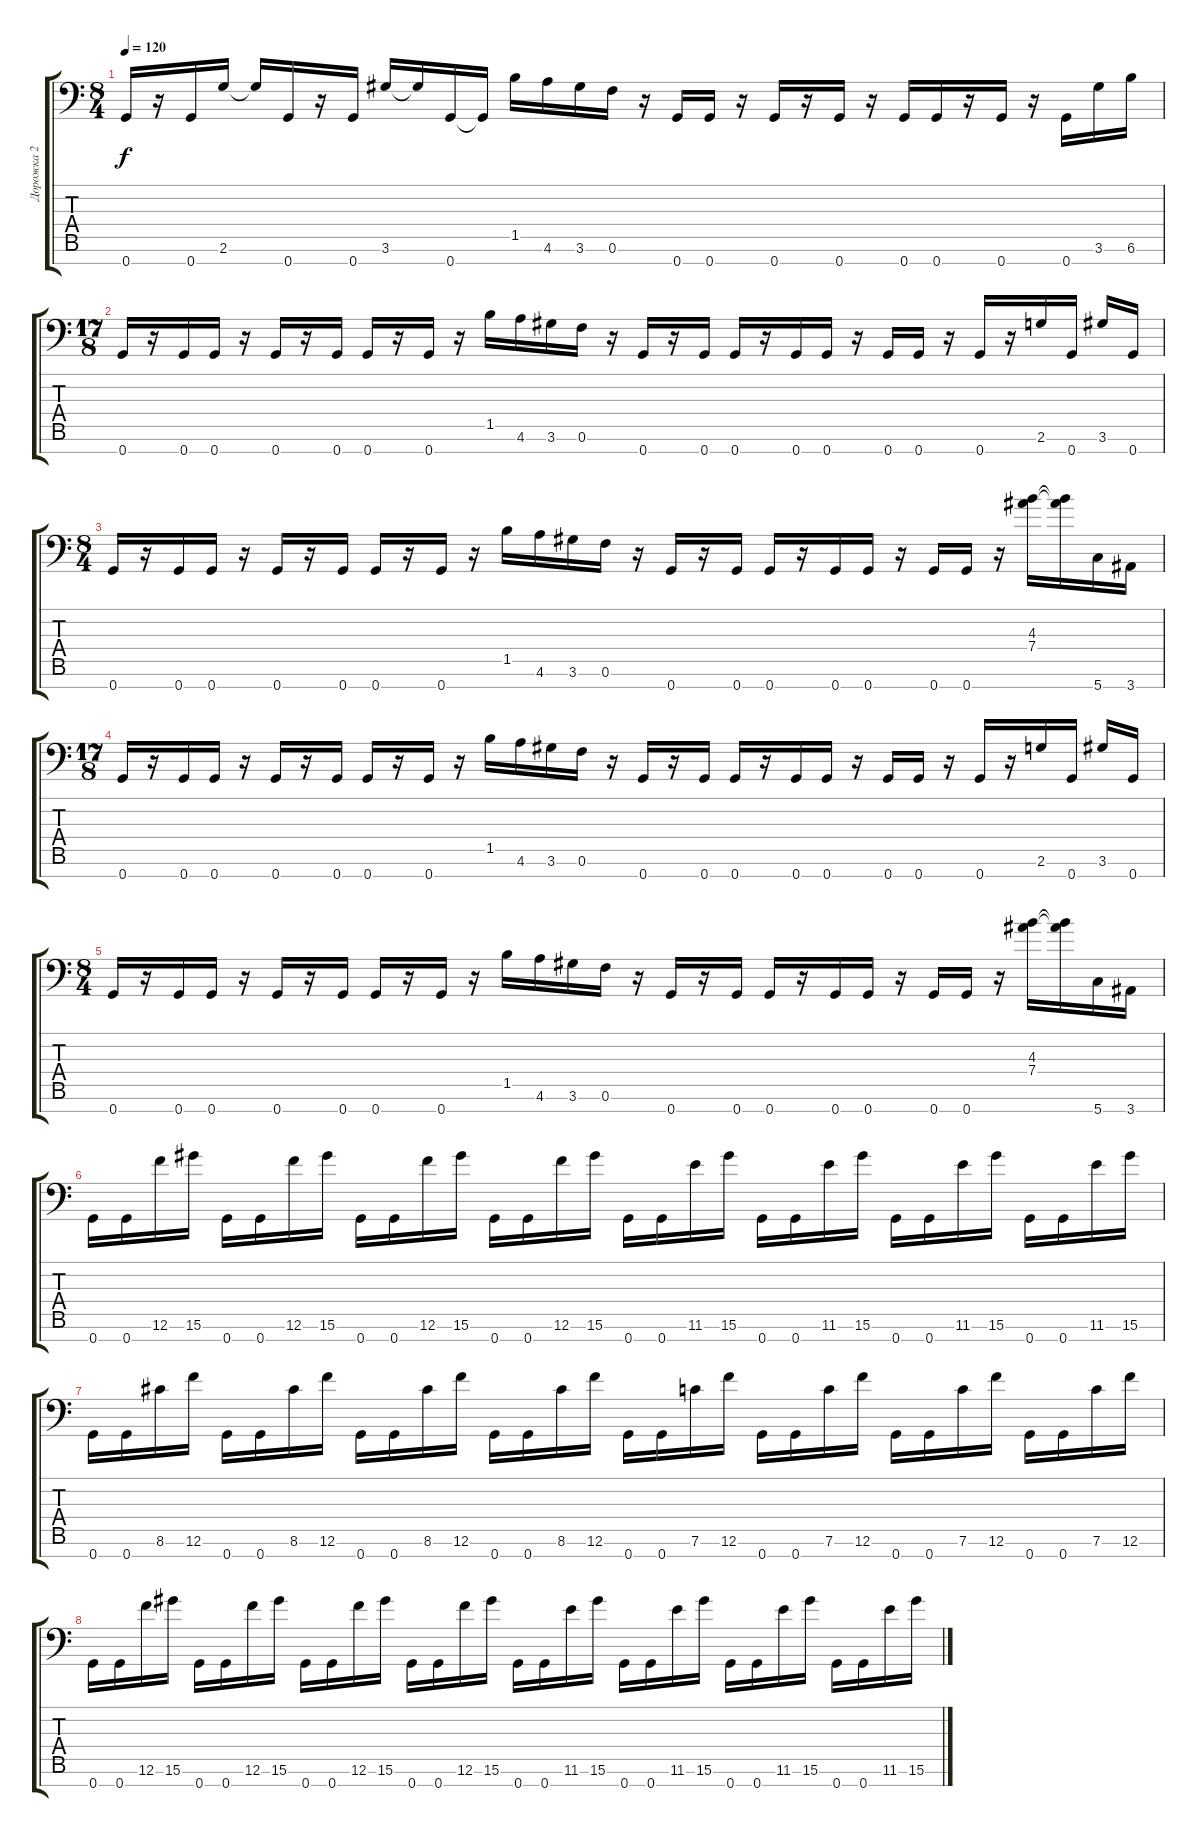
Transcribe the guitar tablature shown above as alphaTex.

\track ("Дорожка 2" "Дорожка 2") {instrument distortionguitar}
\staff {score tabs}
\tuning (E4 C4 G3 Eb3 Bb2 F2 G1) {hide}
\ts (8 4)
\tempo 120
\clef f4
\ks c
0.7.16{dy f} r.16 0.7.16 2.6.16 2.6{t}.16 0.7.16 r.16 0.7.16 3.6.16 3.6{t}.16 0.7.16 0.7{t}.16 1.5.16 4.6.16 3.6.16 0.6.16 r.16 0.7.16 0.7.16 r.16 0.7.16 r.16 0.7.16 r.16 0.7.16 0.7.16 r.16 0.7.16 r.16 0.7.16 3.6.16 6.6.16 |
\ts (17 8)
0.7.16 r.16 0.7.16 0.7.16 r.16 0.7.16 r.16 0.7.16 0.7.16 r.16 0.7.16 r.16 1.5.16 4.6.16 3.6.16 0.6.16 r.16 0.7.16 r.16 0.7.16 0.7.16 r.16 0.7.16 0.7.16 r.16 0.7.16 0.7.16 r.16 0.7.16 r.16 2.6.16 0.7.16 3.6.16 0.7.16 |
\ts (8 4)
0.7.16 r.16 0.7.16 0.7.16 r.16 0.7.16 r.16 0.7.16 0.7.16 r.16 0.7.16 r.16 1.5.16 4.6.16 3.6.16 0.6.16 r.16 0.7.16 r.16 0.7.16 0.7.16 r.16 0.7.16 0.7.16 r.16 0.7.16 0.7.16 r.16 (4.3 7.4).16 (4.3{t} 7.4{t}).16 5.7.16 3.7.16 |
\ts (17 8)
0.7.16 r.16 0.7.16 0.7.16 r.16 0.7.16 r.16 0.7.16 0.7.16 r.16 0.7.16 r.16 1.5.16 4.6.16 3.6.16 0.6.16 r.16 0.7.16 r.16 0.7.16 0.7.16 r.16 0.7.16 0.7.16 r.16 0.7.16 0.7.16 r.16 0.7.16 r.16 2.6.16 0.7.16 3.6.16 0.7.16 |
\ts (8 4)
0.7.16 r.16 0.7.16 0.7.16 r.16 0.7.16 r.16 0.7.16 0.7.16 r.16 0.7.16 r.16 1.5.16 4.6.16 3.6.16 0.6.16 r.16 0.7.16 r.16 0.7.16 0.7.16 r.16 0.7.16 0.7.16 r.16 0.7.16 0.7.16 r.16 (4.3 7.4).16 (4.3{t} 7.4{t}).16 5.7.16 3.7.16 |
0.7.16 0.7.16 12.6.16 15.6.16 0.7.16 0.7.16 12.6.16 15.6.16 0.7.16 0.7.16 12.6.16 15.6.16 0.7.16 0.7.16 12.6.16 15.6.16 0.7.16 0.7.16 11.6.16 15.6.16 0.7.16 0.7.16 11.6.16 15.6.16 0.7.16 0.7.16 11.6.16 15.6.16 0.7.16 0.7.16 11.6.16 15.6.16 |
0.7.16 0.7.16 8.6.16 12.6.16 0.7.16 0.7.16 8.6.16 12.6.16 0.7.16 0.7.16 8.6.16 12.6.16 0.7.16 0.7.16 8.6.16 12.6.16 0.7.16 0.7.16 7.6.16 12.6.16 0.7.16 0.7.16 7.6.16 12.6.16 0.7.16 0.7.16 7.6.16 12.6.16 0.7.16 0.7.16 7.6.16 12.6.16 |
0.7.16 0.7.16 12.6.16 15.6.16 0.7.16 0.7.16 12.6.16 15.6.16 0.7.16 0.7.16 12.6.16 15.6.16 0.7.16 0.7.16 12.6.16 15.6.16 0.7.16 0.7.16 11.6.16 15.6.16 0.7.16 0.7.16 11.6.16 15.6.16 0.7.16 0.7.16 11.6.16 15.6.16 0.7.16 0.7.16 11.6.16 15.6.16
